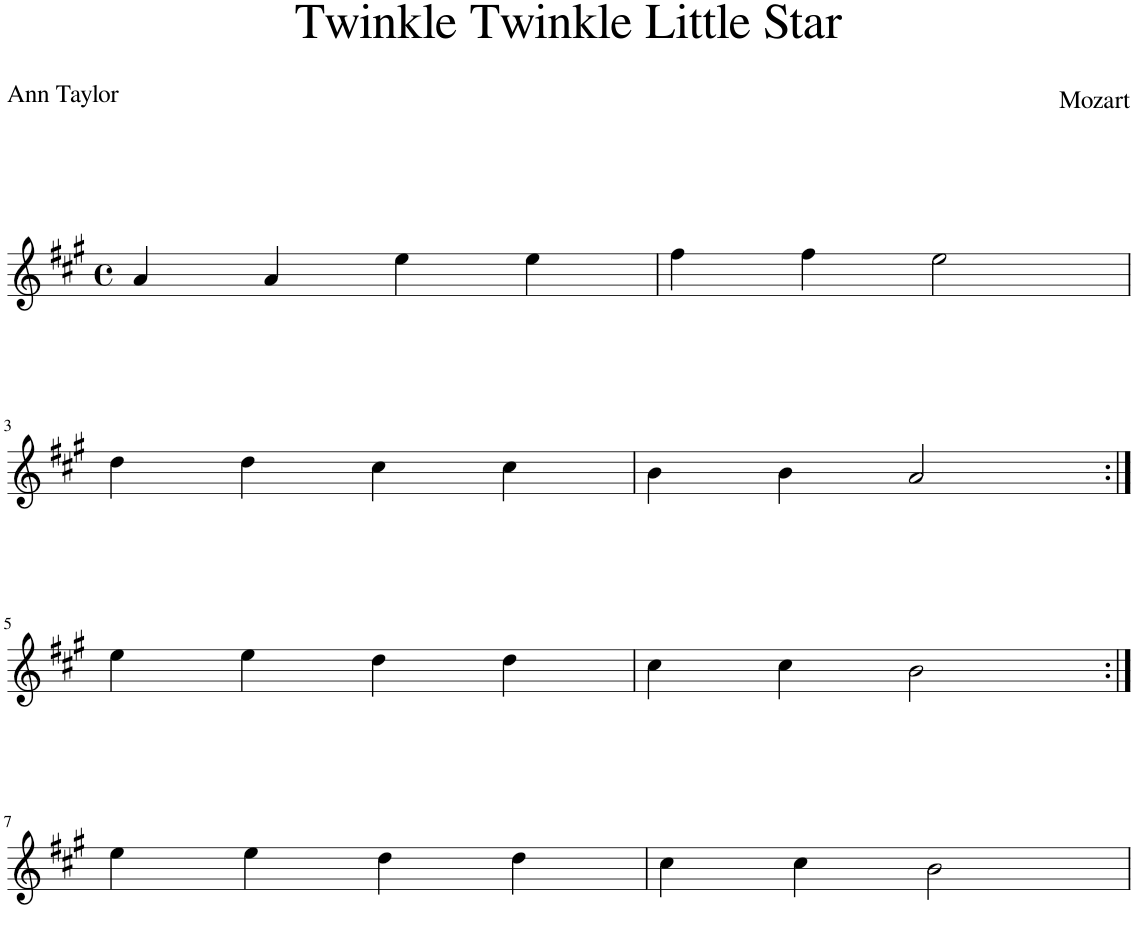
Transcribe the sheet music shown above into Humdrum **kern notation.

**kern
*part1
*staff1
*I"Piano
*I'Pno.
*clefG2
*k[f#c#g#]
*M4/4
*met(c)
=1
4a/
4a/
4ee\
4ee\
=2
4ff#\
4ff#\
2ee\
!!LO:LB:g=z
=3
4dd\
4dd\
4cc#\
4cc#\
=4
4b\
4b\
2a/
!!LO:LB:g=z
=5:|!
4ee\
4ee\
4dd\
4dd\
=6
4cc#\
4cc#\
2b\
!!LO:LB:g=z
=7:|!
4ee\
4ee\
4dd\
4dd\
=8
4cc#\
4cc#\
2b\
=
*-
